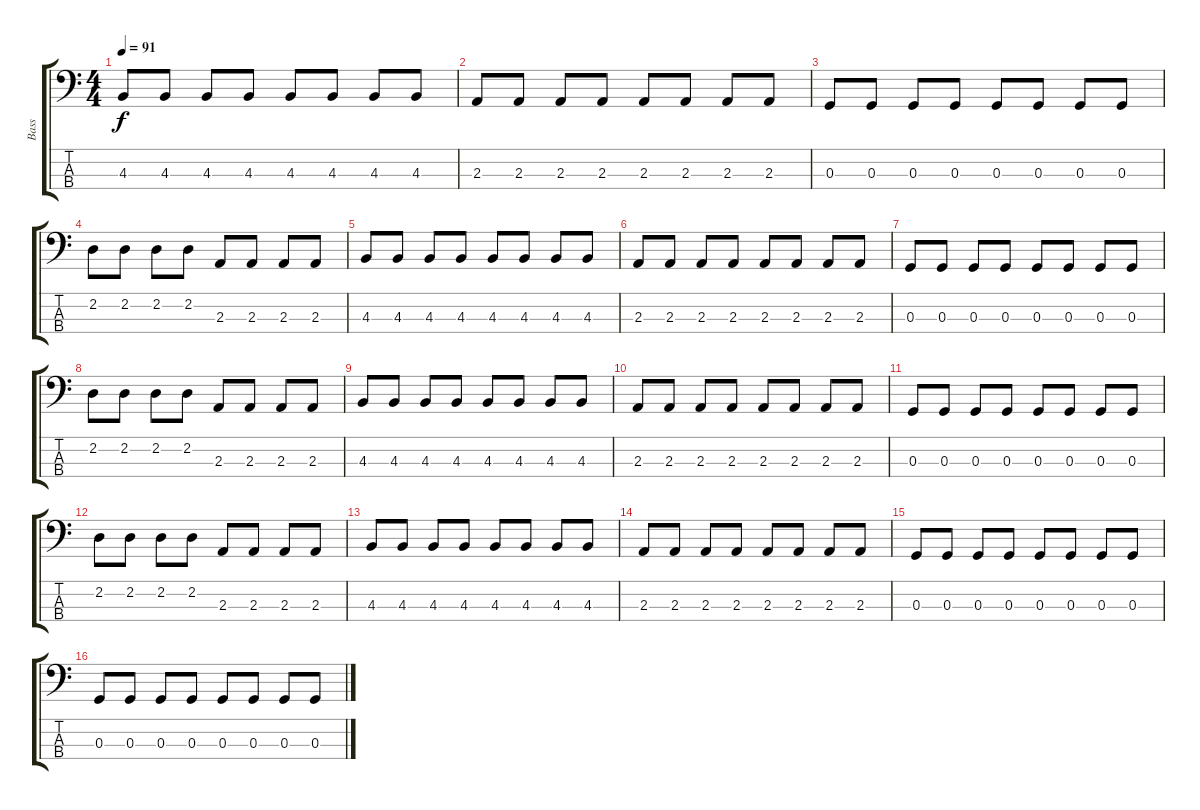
\track ("Bass" "Bass") {instrument electricbassfinger}
\staff {score tabs}
\tuning (F2 C2 G1 D1) {hide}
\ts (4 4)
\tempo 91
\clef f4
\ks c
4.3.8{dy f} 4.3.8 4.3.8 4.3.8 4.3.8 4.3.8 4.3.8 4.3.8 |
2.3.8 2.3.8 2.3.8 2.3.8 2.3.8 2.3.8 2.3.8 2.3.8 |
0.3.8 0.3.8 0.3.8 0.3.8 0.3.8 0.3.8 0.3.8 0.3.8 |
2.2.8 2.2.8 2.2.8 2.2.8 2.3.8 2.3.8 2.3.8 2.3.8 |
4.3.8 4.3.8 4.3.8 4.3.8 4.3.8 4.3.8 4.3.8 4.3.8 |
2.3.8 2.3.8 2.3.8 2.3.8 2.3.8 2.3.8 2.3.8 2.3.8 |
0.3.8 0.3.8 0.3.8 0.3.8 0.3.8 0.3.8 0.3.8 0.3.8 |
2.2.8 2.2.8 2.2.8 2.2.8 2.3.8 2.3.8 2.3.8 2.3.8 |
4.3.8 4.3.8 4.3.8 4.3.8 4.3.8 4.3.8 4.3.8 4.3.8 |
2.3.8 2.3.8 2.3.8 2.3.8 2.3.8 2.3.8 2.3.8 2.3.8 |
0.3.8 0.3.8 0.3.8 0.3.8 0.3.8 0.3.8 0.3.8 0.3.8 |
2.2.8 2.2.8 2.2.8 2.2.8 2.3.8 2.3.8 2.3.8 2.3.8 |
4.3.8 4.3.8 4.3.8 4.3.8 4.3.8 4.3.8 4.3.8 4.3.8 |
2.3.8 2.3.8 2.3.8 2.3.8 2.3.8 2.3.8 2.3.8 2.3.8 |
0.3.8 0.3.8 0.3.8 0.3.8 0.3.8 0.3.8 0.3.8 0.3.8 |
0.3.8 0.3.8 0.3.8 0.3.8 0.3.8 0.3.8 0.3.8 0.3.8
